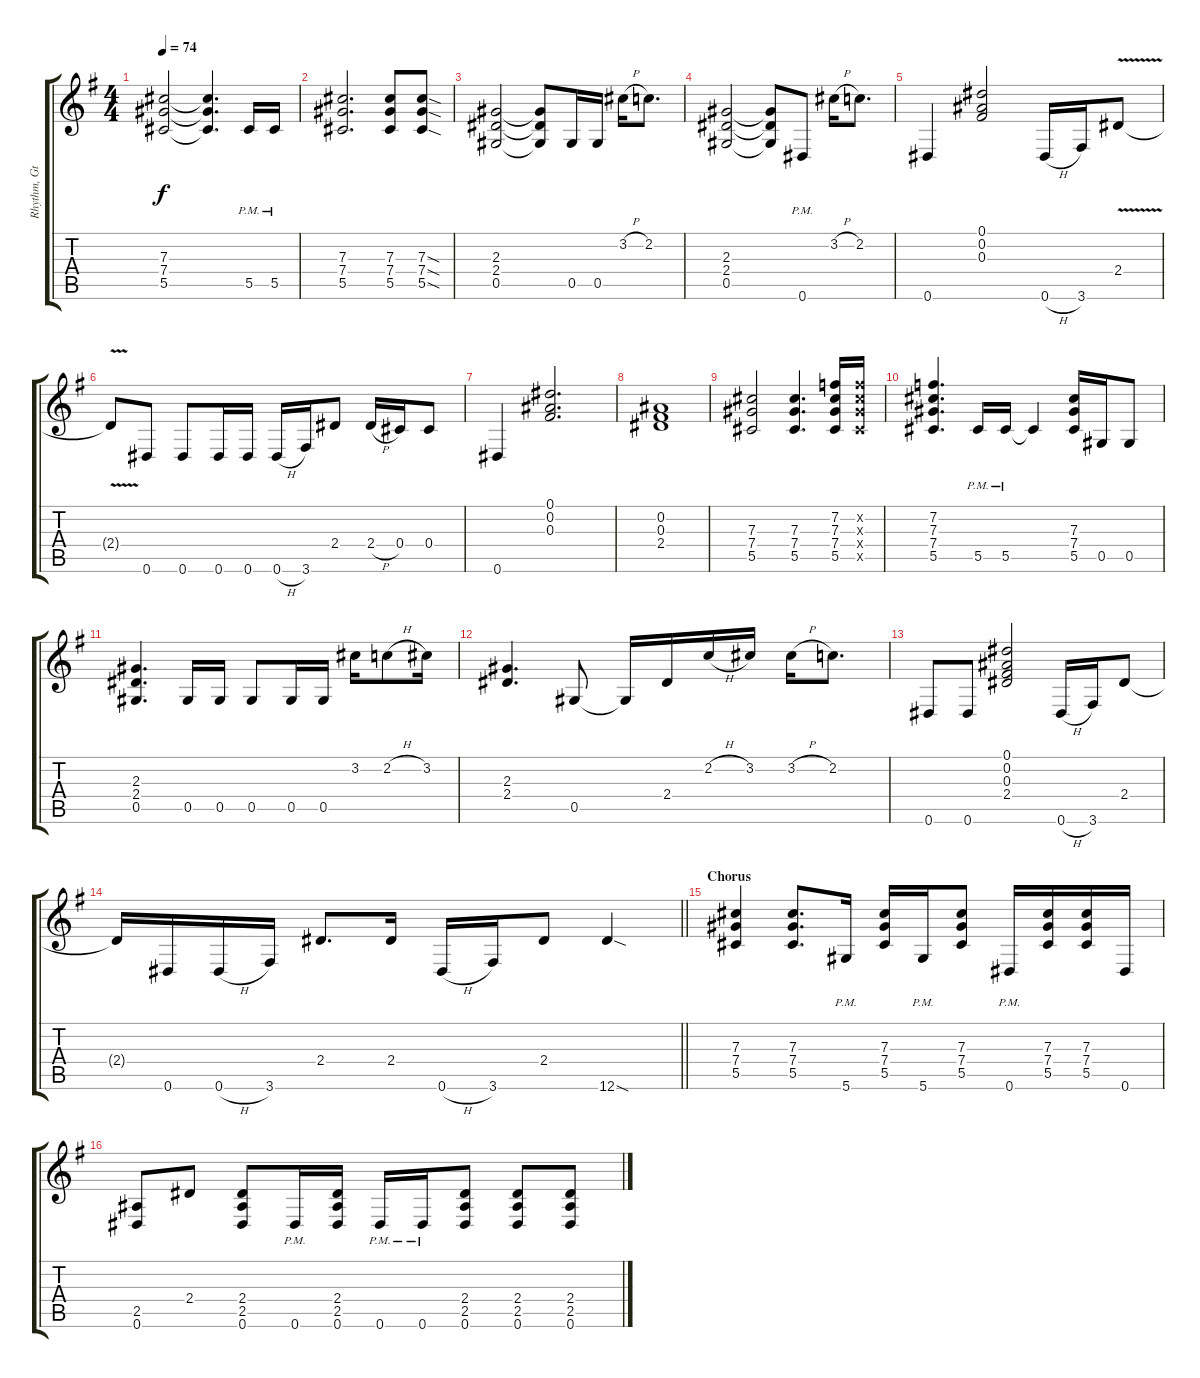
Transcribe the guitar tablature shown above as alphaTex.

\track ("Rhythm, Gtr.1, Hetfield" "Rhythm, Gt") {instrument electricguitarclean}
\staff {score tabs}
\tuning (Eb4 Bb3 Gb3 Db3 Ab2 Eb2) {hide}
\ts (4 4)
\tempo 74
\clef g2
\ks g
(7.3 7.4 5.5).2{dy f} (7.3{t} 7.4{t} 5.5{t}).4{d} 5.5{pm}.16 5.5{pm}.16 |
(7.3 7.4 5.5).2{d} (7.3 7.4 5.5).8 (7.3{sod} 7.4{sod} 5.5{sod}).8 |
(2.3 2.4 0.5).2 (2.3{t} 2.4{t} 0.5{t}).8 0.5.16 0.5.16 3.2{h}.16 2.2.8{d} |
(2.3 2.4 0.5).2 (2.3{t} 2.4{t} 0.5{t}).8 0.6{pm}.8 3.2{h}.16 2.2.8{d} |
0.6.4 (0.1 0.2 0.3).2 0.6{h}.16 3.6.16 2.4{v}.8 |
2.4{v t}.8 0.6.8 0.6.8 0.6.16 0.6.16 0.6{h}.16 3.6.16 2.4.8 2.4{h}.16 0.4.16 0.4.8 |
0.6.4 (0.1 0.2 0.3).2{d} |
(0.2 0.3 2.4).1 |
(7.3 7.4 5.5).2 (7.3 7.4 5.5).4{d} (7.2 7.3 7.4 5.5).16 (7.2{x} 7.3{x} 7.4{x} 5.5{x}).16 |
(7.2 7.3 7.4 5.5).4{d} 5.5{pm}.16 5.5{pm}.16 5.5{t}.4 (7.3 7.4 5.5).16 0.5.16 0.5.8 |
(2.3 2.4 0.5).4{d} 0.5.16 0.5.16 0.5.8 0.5.16 0.5.16 3.2.16 2.2{h}.8 3.2.16 |
(2.3 2.4).4{d} 0.5.8 0.5{t}.16 2.4.16 2.2{h}.16 3.2.16 3.2{h}.16 2.2.8{d} |
0.6.8 0.6.8 (0.1 0.2 0.3 2.4).2 0.6{h}.16 3.6.16 2.4.8 |
\barLineRight lightlight
2.4{t}.16 0.6.16 0.6{h}.16 3.6.16 2.4.8{d} 2.4.16 0.6{h}.16 3.6.16 2.4.8 12.6{sod}.4 |
\section ("" "Chorus")
(7.3 7.4 5.5).4 (7.3 7.4 5.5).8{d} 5.6{pm}.16 (7.3 7.4 5.5).16 5.6{pm}.16 (7.3 7.4 5.5).8 0.6{pm}.16 (7.3 7.4 5.5).16 (7.3 7.4 5.5).16 0.6.16 |
(2.5 0.6).8 2.4.8 (2.4 2.5 0.6).8 0.6{pm}.16 (2.4 2.5 0.6).16 0.6{pm}.16 0.6{pm}.16 (2.4 2.5 0.6).8 (2.4 2.5 0.6).8 (2.4 2.5 0.6).8
